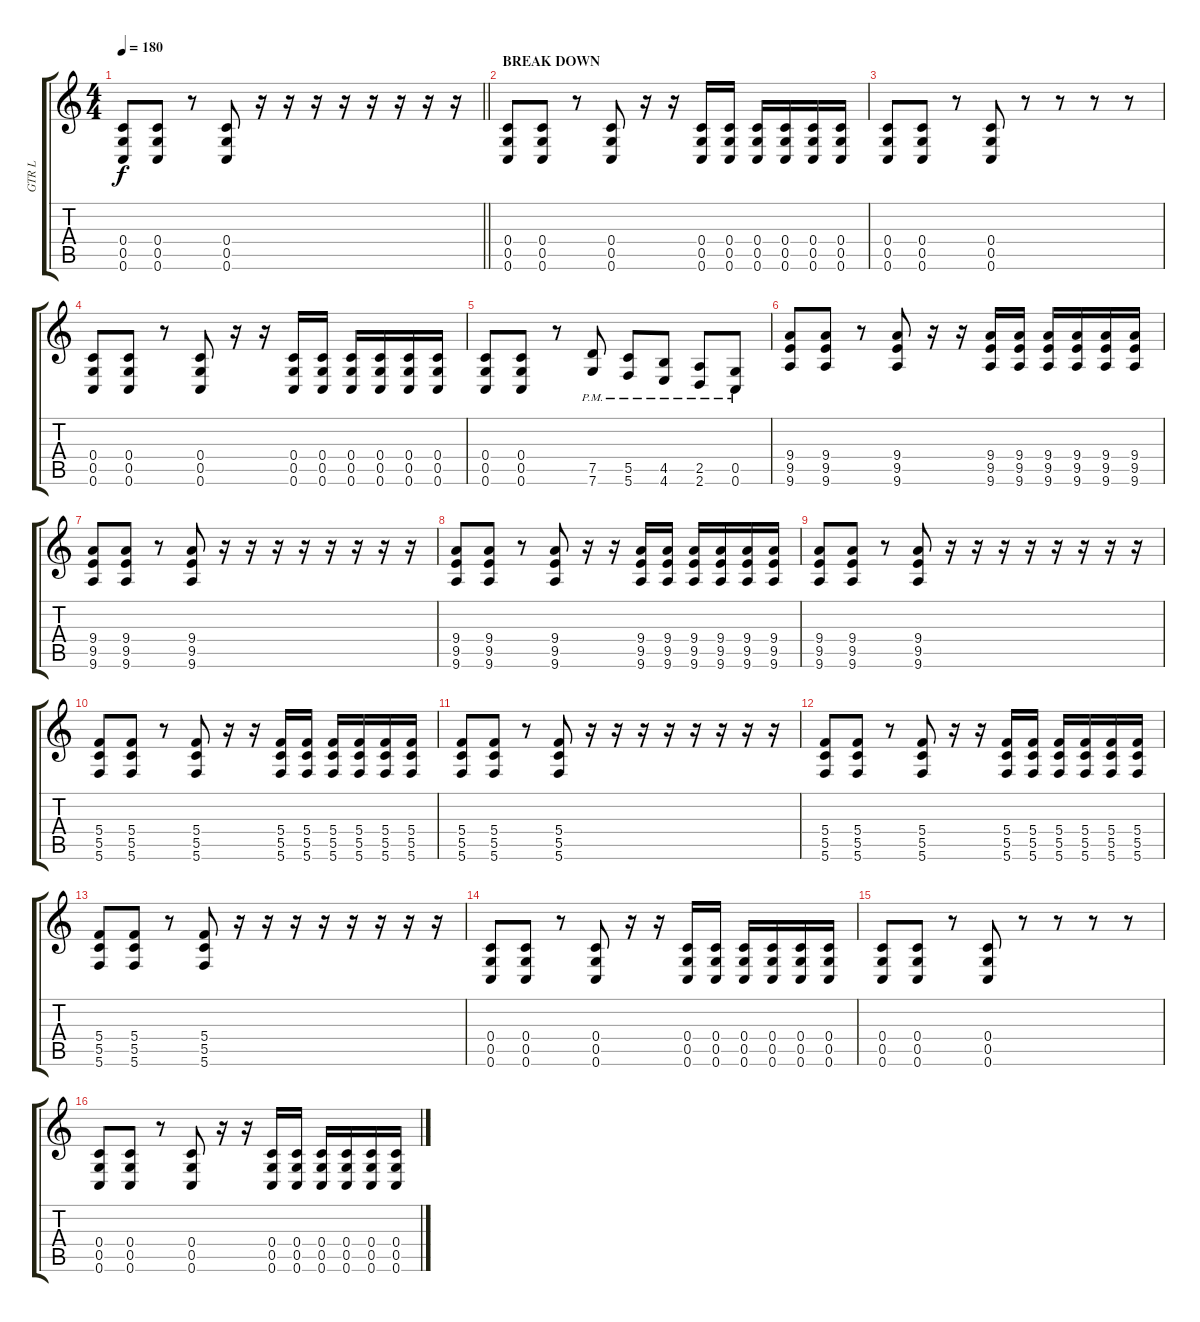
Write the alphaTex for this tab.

\track ("GTR L" "GTR L") {instrument distortionguitar}
\staff {score tabs}
\tuning (D4 A3 F3 C3 G2 C2) {hide}
\ts (4 4)
\tempo 180
\clef g2
\barLineRight lightlight
\ks c
(0.4 0.5 0.6).8{dy f} (0.4 0.5 0.6).8 r.8 (0.4 0.5 0.6).8 r.16 r.16 r.16 r.16 r.16 r.16 r.16 r.16 |
\section ("" "BREAK DOWN")
(0.4 0.5 0.6).8 (0.4 0.5 0.6).8 r.8 (0.4 0.5 0.6).8 r.16 r.16 (0.4 0.5 0.6).16 (0.4 0.5 0.6).16 (0.4 0.5 0.6).16 (0.4 0.5 0.6).16 (0.4 0.5 0.6).16 (0.4 0.5 0.6).16 |
(0.4 0.5 0.6).8 (0.4 0.5 0.6).8 r.8 (0.4 0.5 0.6).8 r.8 r.8 r.8 r.8 |
(0.4 0.5 0.6).8 (0.4 0.5 0.6).8 r.8 (0.4 0.5 0.6).8 r.16 r.16 (0.4 0.5 0.6).16 (0.4 0.5 0.6).16 (0.4 0.5 0.6).16 (0.4 0.5 0.6).16 (0.4 0.5 0.6).16 (0.4 0.5 0.6).16 |
(0.4 0.5 0.6).8 (0.4 0.5 0.6).8 r.8 (7.5{pm} 7.6{pm}).8 (5.5{pm} 5.6{pm}).8 (4.5{pm} 4.6{pm}).8 (2.5{pm} 2.6{pm}).8 (0.5{pm} 0.6{pm}).8 |
(9.4 9.5 9.6).8 (9.4 9.5 9.6).8 r.8 (9.4 9.5 9.6).8 r.16 r.16 (9.4 9.5 9.6).16 (9.4 9.5 9.6).16 (9.4 9.5 9.6).16 (9.4 9.5 9.6).16 (9.4 9.5 9.6).16 (9.4 9.5 9.6).16 |
(9.4 9.5 9.6).8 (9.4 9.5 9.6).8 r.8 (9.4 9.5 9.6).8 r.16 r.16 r.16 r.16 r.16 r.16 r.16 r.16 |
(9.4 9.5 9.6).8 (9.4 9.5 9.6).8 r.8 (9.4 9.5 9.6).8 r.16 r.16 (9.4 9.5 9.6).16 (9.4 9.5 9.6).16 (9.4 9.5 9.6).16 (9.4 9.5 9.6).16 (9.4 9.5 9.6).16 (9.4 9.5 9.6).16 |
(9.4 9.5 9.6).8 (9.4 9.5 9.6).8 r.8 (9.4 9.5 9.6).8 r.16 r.16 r.16 r.16 r.16 r.16 r.16 r.16 |
(5.4 5.5 5.6).8 (5.4 5.5 5.6).8 r.8 (5.4 5.5 5.6).8 r.16 r.16 (5.4 5.5 5.6).16 (5.4 5.5 5.6).16 (5.4 5.5 5.6).16 (5.4 5.5 5.6).16 (5.4 5.5 5.6).16 (5.4 5.5 5.6).16 |
(5.4 5.5 5.6).8 (5.4 5.5 5.6).8 r.8 (5.4 5.5 5.6).8 r.16 r.16 r.16 r.16 r.16 r.16 r.16 r.16 |
(5.4 5.5 5.6).8 (5.4 5.5 5.6).8 r.8 (5.4 5.5 5.6).8 r.16 r.16 (5.4 5.5 5.6).16 (5.4 5.5 5.6).16 (5.4 5.5 5.6).16 (5.4 5.5 5.6).16 (5.4 5.5 5.6).16 (5.4 5.5 5.6).16 |
(5.4 5.5 5.6).8 (5.4 5.5 5.6).8 r.8 (5.4 5.5 5.6).8 r.16 r.16 r.16 r.16 r.16 r.16 r.16 r.16 |
(0.4 0.5 0.6).8 (0.4 0.5 0.6).8 r.8 (0.4 0.5 0.6).8 r.16 r.16 (0.4 0.5 0.6).16 (0.4 0.5 0.6).16 (0.4 0.5 0.6).16 (0.4 0.5 0.6).16 (0.4 0.5 0.6).16 (0.4 0.5 0.6).16 |
(0.4 0.5 0.6).8 (0.4 0.5 0.6).8 r.8 (0.4 0.5 0.6).8 r.8 r.8 r.8 r.8 |
(0.4 0.5 0.6).8 (0.4 0.5 0.6).8 r.8 (0.4 0.5 0.6).8 r.16 r.16 (0.4 0.5 0.6).16 (0.4 0.5 0.6).16 (0.4 0.5 0.6).16 (0.4 0.5 0.6).16 (0.4 0.5 0.6).16 (0.4 0.5 0.6).16
